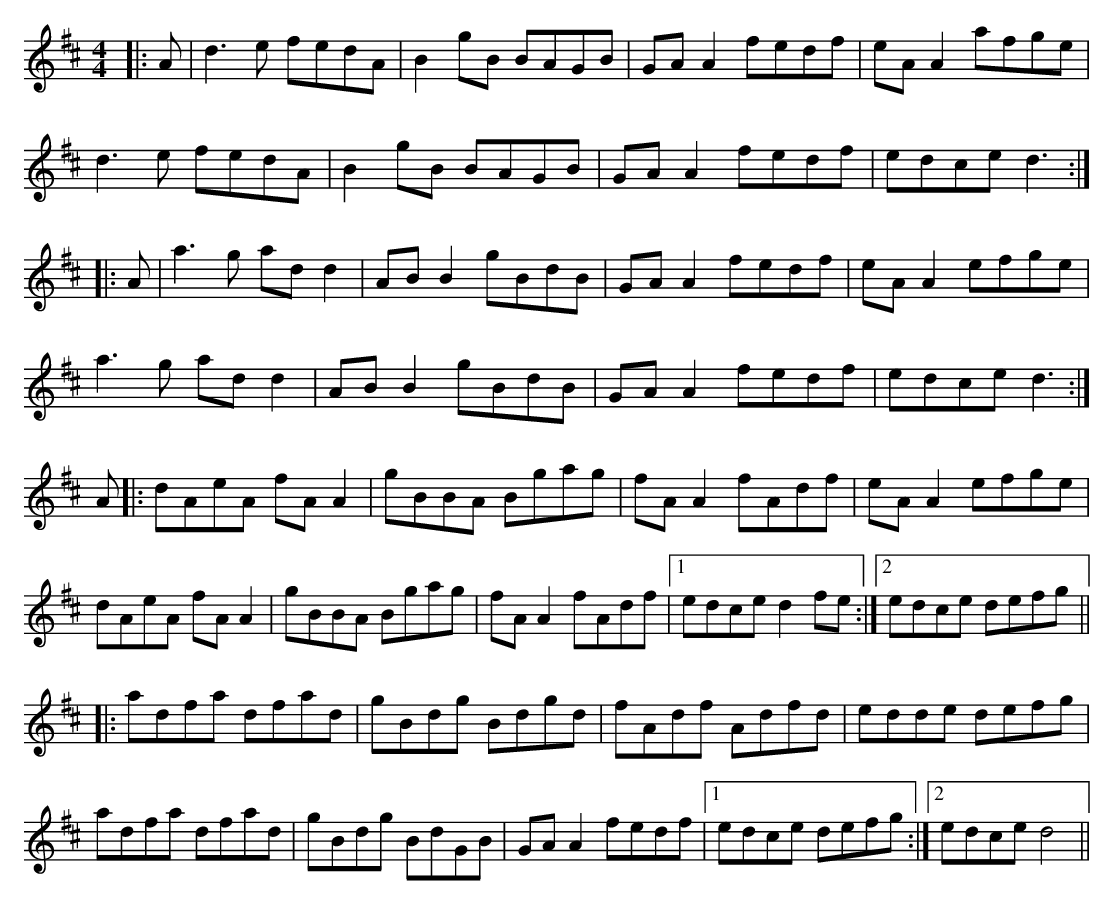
X:1
M:4/4
K:D
|:A|d3 e fedA|B2 gB BAGB|GA A2 fedf|eA A2 afge|
d3e fedA|B2 gB BAGB|GA A2 fedf|edce d3:|
|:A|a3g ad d2|AB B2 gBdB|GA A2 fedf|eA A2 efge|
a3g ad d2|AB B2 gBdB|GA A2 fedf|edce d3:|
A|:dAeA fA A2|gBBA Bgag|fA A2 fAdf|eA A2 efge|
dAeA fA A2|gBBA Bgag|fA A2 fAdf|1 edce d2 fe:|2 edce defg||
|:adfa dfad|gBdg Bdgd|fAdf Adfd|edde defg|
adfa dfad|gBdg BdGB|GA A2 fedf|1 edce defg:|2 edce d4||
